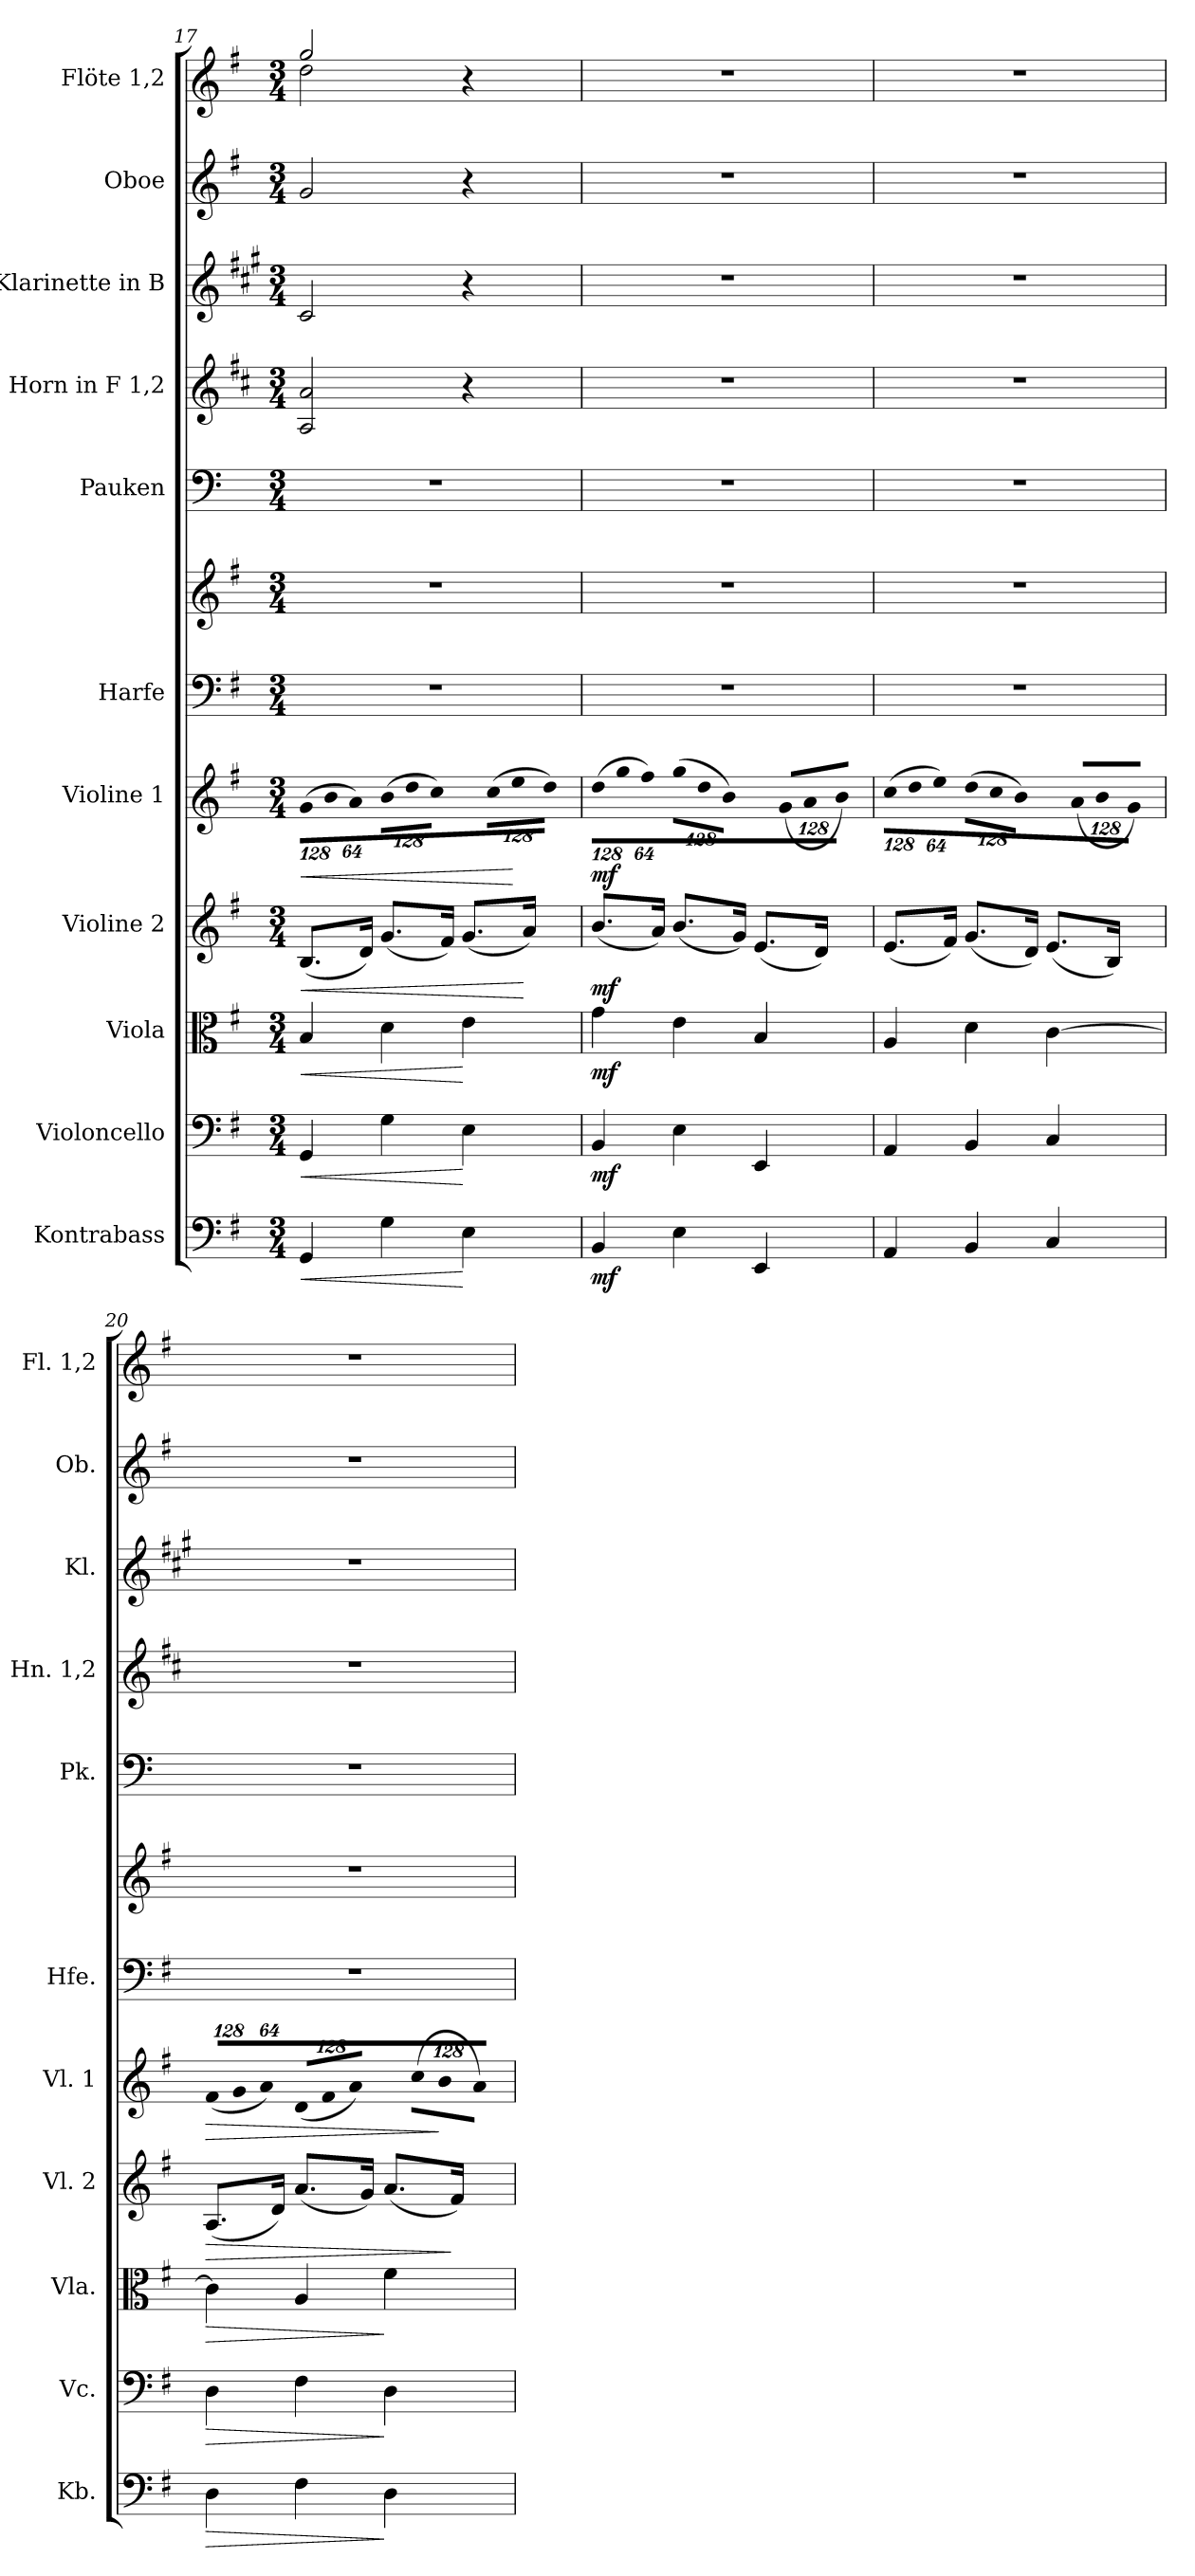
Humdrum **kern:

**kern	**dynam	**kern	**dynam	**kern	**dynam	**kern	**dynam	**kern	**dynam	**kern	**kern	**kern	**kern	**kern	**kern	**kern
*part11	*part11	*part10	*part10	*part9	*part9	*part8	*part8	*part7	*part7	*part6	*part6	*part5	*part4	*part3	*part2	*part1
*staff12	*staff12	*staff11	*staff11	*staff10	*staff10	*staff9	*staff9	*staff8	*staff8	*staff7	*staff6	*staff5	*staff4	*staff3	*staff2	*staff1
*I"Kontrabass	*	*I"Violoncello	*	*I"Viola	*	*I"Violine 2	*	*I"Violine 1	*	*I"Harfe	*	*I"Pauken	*I"Horn in F 1,2	*I"Klarinette in B	*I"Oboe	*I"Flöte 1,2
*I'Kb.	*	*I'Vc.	*	*I'Vla.	*	*I'Vl. 2	*	*I'Vl. 1	*	*I'Hfe.	*	*I'Pk.	*I'Hn. 1,2	*I'Kl.	*I'Ob.	*I'Fl. 1,2
*clefF4	*	*clefF4	*	*clefC3	*	*clefG2	*	*clefG2	*	*clefF4	*clefG2	*clefF4	*clefG2	*clefG2	*clefG2	*clefG2
*ITrd7c12	*	*	*	*	*	*	*	*	*	*	*	*	*ITrd4c7	*ITrd1c2	*	*
*k[f#]	*	*k[f#]	*	*k[f#]	*	*k[f#]	*	*k[f#]	*	*k[f#]	*k[f#]	*k[]	*k[f#]	*k[f#]	*k[f#]	*k[f#]
*G:	*	*G:	*	*G:	*	*G:	*	*G:	*	*G:	*G:	*C:	*G:	*G:	*G:	*G:
*M3/4	*	*M3/4	*	*M3/4	*	*M3/4	*	*M3/4	*	*M3/4	*M3/4	*M3/4	*M3/4	*M3/4	*M3/4	*M3/4
=17	=17	=17	=17	=17	=17	=17	=17	=17	=17	=17	=17	=17	=17	=17	=17	=17
!	!LO:HP:b	!	!LO:HP:b	!	!LO:HP:b	!	!LO:HP:b	!	!	!	!	!	!	!	!	!
*	*	*	*	*	*	*	*	*Xbrackettup	*	*	*	*	*	*	*	*
!	!	!	!	!	!	!	!	!LO:N:vis=8	!LO:HP:b	!LO:N:vis=1	!LO:N:vis=1	!LO:N:vis=1	!	!	!	!
*	*	*	*	*	*	*	*	*	*	*	*	*	*	*	*	*^
4GGGi/	<	4GGi/	<	4Bi/	<	(8.Bi/L	<	(1024%85gi/L	<	2.r	2.r	2.r	2Di/ 2di	2Bi/	2gi/	2ggi/	2ddi\
!	!	!	!	!	!	!	!	!LO:N:vis=8	!	!	!	!	!	!	!	!	!
.	.	.	.	.	.	.	.	1024%85bi/	.	.	.	.	.	.	.	.	.
!	!	!	!	!	!	!	!	!LO:N:vis=8	!	!	!	!	!	!	!	!	!
.	.	.	.	.	.	.	.	512%43ai/J)	.	.	.	.	.	.	.	.	.
.	.	.	.	.	.	16di/Jk)	.	.	.	.	.	.	.	.	.	.	.
!	!	!	!	!	!	!	!	!LO:N:vis=8	!	!	!	!	!	!	!	!	!
4GGi\	.	4Gi\	.	4di\	.	(8.gi/L	.	(1024%85bi\L	.	.	.	.	.	.	.	.	.
!	!	!	!	!	!	!	!	!LO:N:vis=8	!	!	!	!	!	!	!	!	!
.	.	.	.	.	.	.	.	1024%85ddi\	.	.	.	.	.	.	.	.	.
!	!	!	!	!	!	!	!	!LO:N:vis=8	!	!	!	!	!	!	!	!	!
.	.	.	.	.	.	.	.	512%43cci\J)	.	.	.	.	.	.	.	.	.
.	.	.	.	.	.	16f#i/Jk)	.	.	.	.	.	.	.	.	.	.	.
!	!	!	!	!	!	!	!	!LO:N:vis=8	!	!	!	!	!	!	!	!	!
4EEi\	[	4Ei\	[	4ei\	[	(8.gi/L	.	(1024%85cci\L	.	.	.	.	4r	4r	4r	4r	4ryy
!	!	!	!	!	!	!	!	!LO:N:vis=8	!	!	!	!	!	!	!	!	!
.	.	.	.	.	.	.	.	1024%85eei\	.	.	.	.	.	.	.	.	.
!	!	!	!	!	!	!	!	!LO:N:vis=8	!	!	!	!	!	!	!	!	!
.	.	.	.	.	.	.	.	512%43ddi\J)	[	.	.	.	.	.	.	.	.
.	.	.	.	.	.	16ai/Jk)	[	.	.	.	.	.	.	.	.	.	.
*	*	*	*	*	*	*	*	*	*	*	*	*	*	*	*	*v	*v
=18	=18	=18	=18	=18	=18	=18	=18	=18	=18	=18	=18	=18	=18	=18	=18	=18
!	!	!	!	!	!	!	!	!LO:N:vis=8	!	!LO:N:vis=1	!LO:N:vis=1	!LO:N:vis=1	!LO:N:vis=1	!LO:N:vis=1	!LO:N:vis=1	!LO:N:vis=1
4BBBi/	mf	4BBi/	mf	4gi\	mf	(8.bi/L	mf	(1024%85ddi\L	mf	2.r	2.r	2.r	2.r	2.r	2.r	2.r
!	!	!	!	!	!	!	!	!LO:N:vis=8	!	!	!	!	!	!	!	!
.	.	.	.	.	.	.	.	1024%85ggi\	.	.	.	.	.	.	.	.
!	!	!	!	!	!	!	!	!LO:N:vis=8	!	!	!	!	!	!	!	!
.	.	.	.	.	.	.	.	512%43ff#i\J)	.	.	.	.	.	.	.	.
.	.	.	.	.	.	16ai/Jk)	.	.	.	.	.	.	.	.	.	.
!	!	!	!	!	!	!	!	!LO:N:vis=8	!	!	!	!	!	!	!	!
4EEi\	.	4Ei\	.	4ei\	.	(8.bi/L	.	(1024%85ggi\L	.	.	.	.	.	.	.	.
!	!	!	!	!	!	!	!	!LO:N:vis=8	!	!	!	!	!	!	!	!
.	.	.	.	.	.	.	.	1024%85ddi\	.	.	.	.	.	.	.	.
!	!	!	!	!	!	!	!	!LO:N:vis=8	!	!	!	!	!	!	!	!
.	.	.	.	.	.	.	.	512%43bi\J)	.	.	.	.	.	.	.	.
.	.	.	.	.	.	16gi/Jk)	.	.	.	.	.	.	.	.	.	.
!	!	!	!	!	!	!	!	!LO:N:vis=8	!	!	!	!	!	!	!	!
4EEEi/	.	4EEi/	.	4Bi/	.	(8.ei/L	.	(1024%85gi/L	.	.	.	.	.	.	.	.
!	!	!	!	!	!	!	!	!LO:N:vis=8	!	!	!	!	!	!	!	!
.	.	.	.	.	.	.	.	1024%85ai/	.	.	.	.	.	.	.	.
!	!	!	!	!	!	!	!	!LO:N:vis=8	!	!	!	!	!	!	!	!
.	.	.	.	.	.	.	.	512%43bi/J)	.	.	.	.	.	.	.	.
.	.	.	.	.	.	16di/Jk)	.	.	.	.	.	.	.	.	.	.
=19	=19	=19	=19	=19	=19	=19	=19	=19	=19	=19	=19	=19	=19	=19	=19	=19
!	!	!	!	!	!	!	!	!LO:N:vis=8	!	!LO:N:vis=1	!LO:N:vis=1	!LO:N:vis=1	!LO:N:vis=1	!LO:N:vis=1	!LO:N:vis=1	!LO:N:vis=1
4AAAi/	.	4AAi/	.	4Ai/	.	(8.ei/L	.	(1024%85cci\L	.	2.r	2.r	2.r	2.r	2.r	2.r	2.r
!	!	!	!	!	!	!	!	!LO:N:vis=8	!	!	!	!	!	!	!	!
.	.	.	.	.	.	.	.	1024%85ddi\	.	.	.	.	.	.	.	.
!	!	!	!	!	!	!	!	!LO:N:vis=8	!	!	!	!	!	!	!	!
.	.	.	.	.	.	.	.	512%43eei\J)	.	.	.	.	.	.	.	.
.	.	.	.	.	.	16f#i/Jk)	.	.	.	.	.	.	.	.	.	.
!	!	!	!	!	!	!	!	!LO:N:vis=8	!	!	!	!	!	!	!	!
4BBBi/	.	4BBi/	.	4di\	.	(8.gi/L	.	(1024%85ddi\L	.	.	.	.	.	.	.	.
!	!	!	!	!	!	!	!	!LO:N:vis=8	!	!	!	!	!	!	!	!
.	.	.	.	.	.	.	.	1024%85cci\	.	.	.	.	.	.	.	.
!	!	!	!	!	!	!	!	!LO:N:vis=8	!	!	!	!	!	!	!	!
.	.	.	.	.	.	.	.	512%43bi\J)	.	.	.	.	.	.	.	.
.	.	.	.	.	.	16di/Jk)	.	.	.	.	.	.	.	.	.	.
!	!	!	!	!	!	!	!	!LO:N:vis=8	!	!	!	!	!	!	!	!
4CCi/	.	4Ci/	.	[4ci\	.	(8.ei/L	.	(1024%85ai/L	.	.	.	.	.	.	.	.
!	!	!	!	!	!	!	!	!LO:N:vis=8	!	!	!	!	!	!	!	!
.	.	.	.	.	.	.	.	1024%85bi/	.	.	.	.	.	.	.	.
!	!	!	!	!	!	!	!	!LO:N:vis=8	!	!	!	!	!	!	!	!
.	.	.	.	.	.	.	.	512%43gi/J)	.	.	.	.	.	.	.	.
.	.	.	.	.	.	16Bi/Jk)	.	.	.	.	.	.	.	.	.	.
!!LO:PB:g=z
=20	=20	=20	=20	=20	=20	=20	=20	=20	=20	=20	=20	=20	=20	=20	=20	=20
!	!LO:HP:b	!	!LO:HP:b	!	!LO:HP:b	!	!LO:HP:b	!LO:N:vis=8	!LO:HP:b	!LO:N:vis=1	!LO:N:vis=1	!LO:N:vis=1	!LO:N:vis=1	!LO:N:vis=1	!LO:N:vis=1	!LO:N:vis=1
4DDi\	>	4Di\	>	4ci\]	>	(8.Ai/L	>	(1024%85f#i/L	>	2.r	2.r	2.r	2.r	2.r	2.r	2.r
!	!	!	!	!	!	!	!	!LO:N:vis=8	!	!	!	!	!	!	!	!
.	.	.	.	.	.	.	.	1024%85gi/	.	.	.	.	.	.	.	.
!	!	!	!	!	!	!	!	!LO:N:vis=8	!	!	!	!	!	!	!	!
.	.	.	.	.	.	.	.	512%43ai/J)	.	.	.	.	.	.	.	.
.	.	.	.	.	.	16di/Jk)	.	.	.	.	.	.	.	.	.	.
!	!	!	!	!	!	!	!	!LO:N:vis=8	!	!	!	!	!	!	!	!
4FF#i\	.	4F#i\	.	4Ai/	.	(8.ai/L	.	(1024%85di/L	.	.	.	.	.	.	.	.
!	!	!	!	!	!	!	!	!LO:N:vis=8	!	!	!	!	!	!	!	!
.	.	.	.	.	.	.	.	1024%85f#i/	.	.	.	.	.	.	.	.
!	!	!	!	!	!	!	!	!LO:N:vis=8	!	!	!	!	!	!	!	!
.	.	.	.	.	.	.	.	512%43ai/J)	.	.	.	.	.	.	.	.
.	.	.	.	.	.	16gi/Jk)	.	.	.	.	.	.	.	.	.	.
!	!	!	!	!	!	!	!	!LO:N:vis=8	!	!	!	!	!	!	!	!
4DDi\	]	4Di\	]	4f#i\	]	(8.ai/L	.	(1024%85cci\L	.	.	.	.	.	.	.	.
!	!	!	!	!	!	!	!	!LO:N:vis=8	!	!	!	!	!	!	!	!
.	.	.	.	.	.	.	.	1024%85bi\	.	.	.	.	.	.	.	.
!	!	!	!	!	!	!	!	!LO:N:vis=8	!	!	!	!	!	!	!	!
.	.	.	.	.	.	.	.	512%43ai\J)	]	.	.	.	.	.	.	.
.	.	.	.	.	.	16f#i/Jk)	]	.	.	.	.	.	.	.	.	.
=	=	=	=	=	=	=	=	=	=	=	=	=	=	=	=	=
*-	*-	*-	*-	*-	*-	*-	*-	*-	*-	*-	*-	*-	*-	*-	*-	*-
